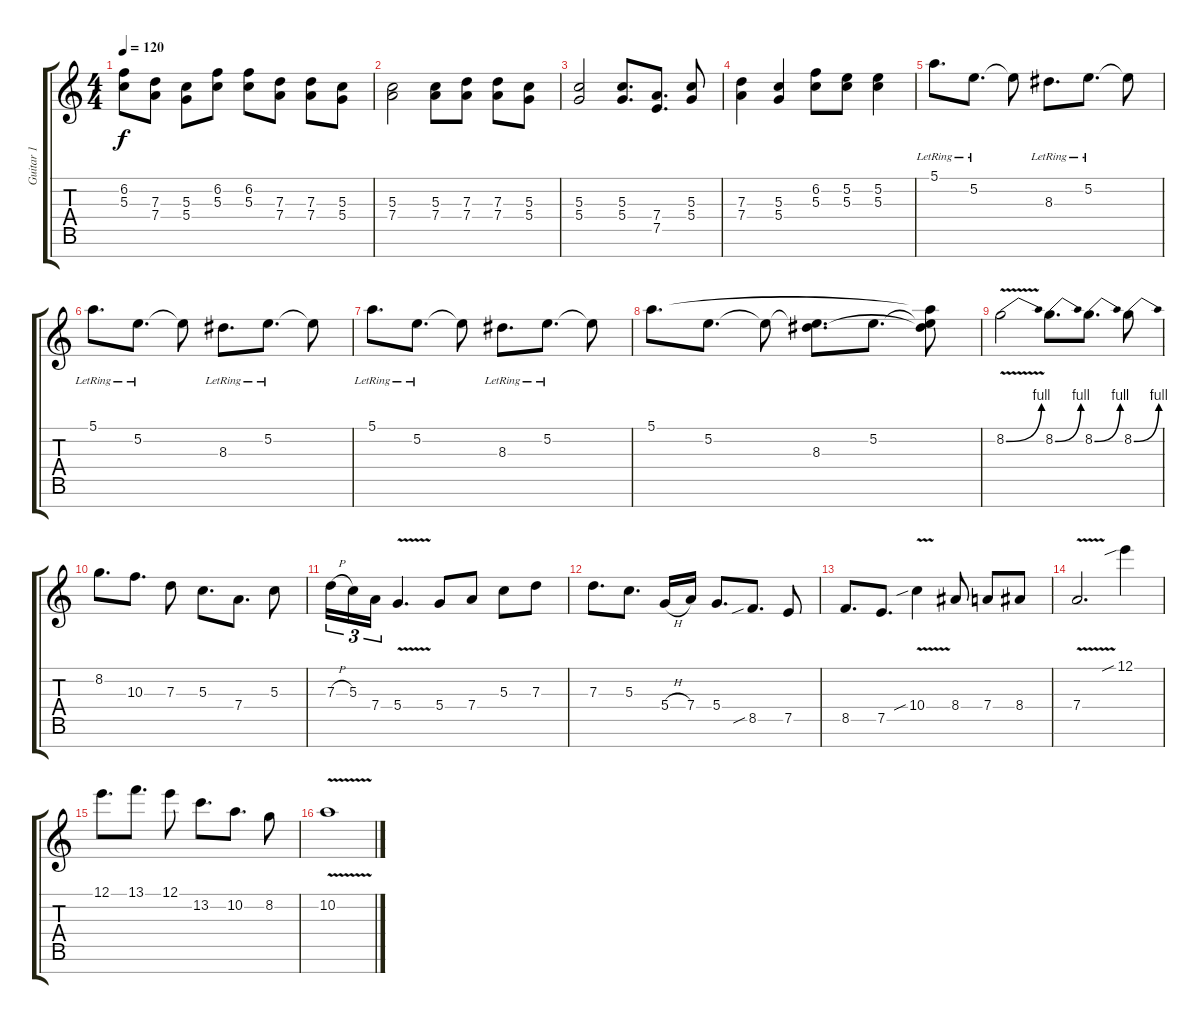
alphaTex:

\track ("Guitar 1" "Guitar 1") {instrument overdrivenguitar}
\staff {score tabs}
\tuning (E4 B3 G3 D3 A2 E2 B1) {hide}
\ts (4 4)
\tempo 120
\clef g2
\ks c
(6.2 5.3).8{dy f} (7.3 7.4).8 (5.3 5.4).8 (6.2 5.3).8 (6.2 5.3).8 (7.3 7.4).8 (7.3 7.4).8 (5.3 5.4).8 |
(5.3 7.4).2 (5.3 7.4).8 (7.3 7.4).8 (7.3 7.4).8 (5.3 5.4).8 |
(5.3 5.4).2 (5.3 5.4).8{d} (7.4 7.5).8{d} (5.3 5.4).8 |
(7.3 7.4).4 (5.3 5.4).4 (6.2 5.3).8 (5.2 5.3).8 (5.2 5.3).4 |
5.1{lr}.8{d instrument acousticguitarsteel} 5.2{lr}.8{d} 5.2{t}.8 8.3{lr}.8{d} 5.2{lr}.8{d} 5.2{t}.8 |
5.1{lr}.8{d} 5.2{lr}.8{d} 5.2{t}.8 8.3{lr}.8{d} 5.2{lr}.8{d} 5.2{t}.8 |
5.1{lr}.8{d} 5.2{lr}.8{d} 5.2{t}.8 8.3{lr}.8{d} 5.2{lr}.8{d} 5.2{t}.8 |
5.1.8{d} 5.2.8{d} 5.2{t}.8 (5.2{t} 8.3).8{d} 5.2.8{d} (5.1{t} 5.2{t} 8.3{t}).8 |
8.2{be (bend 0 0 60 4) v}.2{instrument overdrivenguitar} 8.2{be (bend 0 0 60 4)}.8{d} 8.2{be (bend 0 0 60 4)}.8{d} 8.2{be (bend 0 0 60 4)}.8 |
8.2.8{d} 10.3.8{d} 7.3.8 5.3.8{d} 7.4.8{d} 5.3.8 |
7.3{h}.16{tu (3 2)} 5.3.16{tu (3 2)} 7.4.16{tu (3 2)} 5.4{v}.4{d} 5.4.8 7.4.8 5.3.8 7.3.8 |
7.3.8{d} 5.3.8{d} 5.4{h}.16 7.4.16 5.4.8{d} 8.5{sib}.8{d} 7.5.8 |
8.5.8{d} 7.5.8{d} 10.4{v sib}.4 8.4.8 7.4.8 8.4.8 |
7.4{v}.2{d} 12.1{sib}.4 |
12.1.8{d} 13.1.8{d} 12.1.8 13.2.8{d} 10.2.8{d} 8.2.8 |
10.2{v}.1
